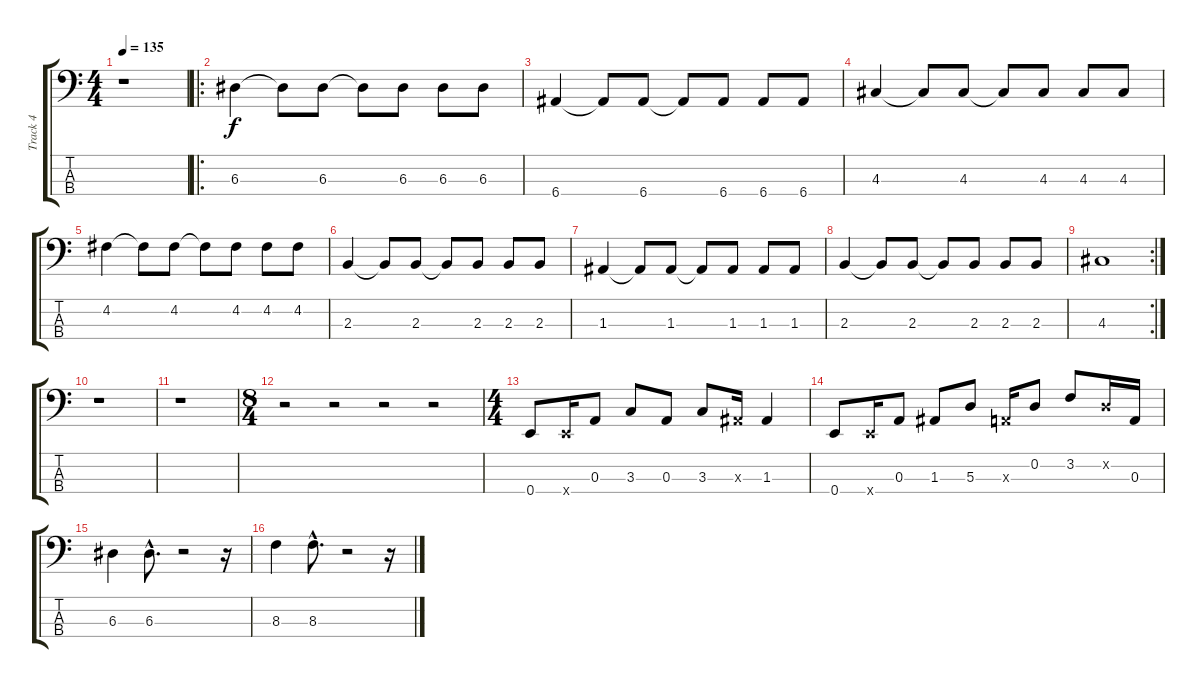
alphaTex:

\track ("Track 4" "Track 4") {instrument slapbass1}
\staff {score tabs}
\tuning (G2 D2 A1 E1) {hide}
\ts (4 4)
\tempo 135
\clef f4
\ks c
r.1{dy f} |
\ro
6.3.4 6.3{t}.8 6.3.8 6.3{t}.8 6.3.8 6.3.8 6.3.8 |
6.4.4 6.4{t}.8 6.4.8 6.4{t}.8 6.4.8 6.4.8 6.4.8 |
4.3.4 4.3{t}.8 4.3.8 4.3{t}.8 4.3.8 4.3.8 4.3.8 |
4.2.4 4.2{t}.8 4.2.8 4.2{t}.8 4.2.8 4.2.8 4.2.8 |
2.3.4 2.3{t}.8 2.3.8 2.3{t}.8 2.3.8 2.3.8 2.3.8 |
1.3.4 1.3{t}.8 1.3.8 1.3{t}.8 1.3.8 1.3.8 1.3.8 |
2.3.4 2.3{t}.8 2.3.8 2.3{t}.8 2.3.8 2.3.8 2.3.8 |
\rc 2
4.3.1 |
r.1 |
r.1 |
\ts (8 4)
r.2 r.2 r.2 r.2 |
\ts (4 4)
0.4.8 0.4{x}.16 0.3.8 3.3.8 0.3.8 3.3.8 1.3{x}.16 1.3.4 |
0.4.8 0.4{x}.16 0.3.8 1.3.8 5.3.8 0.3{x}.16 0.2.8 3.2.8 0.2{x}.16 0.3.16 |
6.3.4 6.3{hac}.8{d} r.2 r.16 |
8.3.4 8.3{hac}.8{d} r.2 r.16
